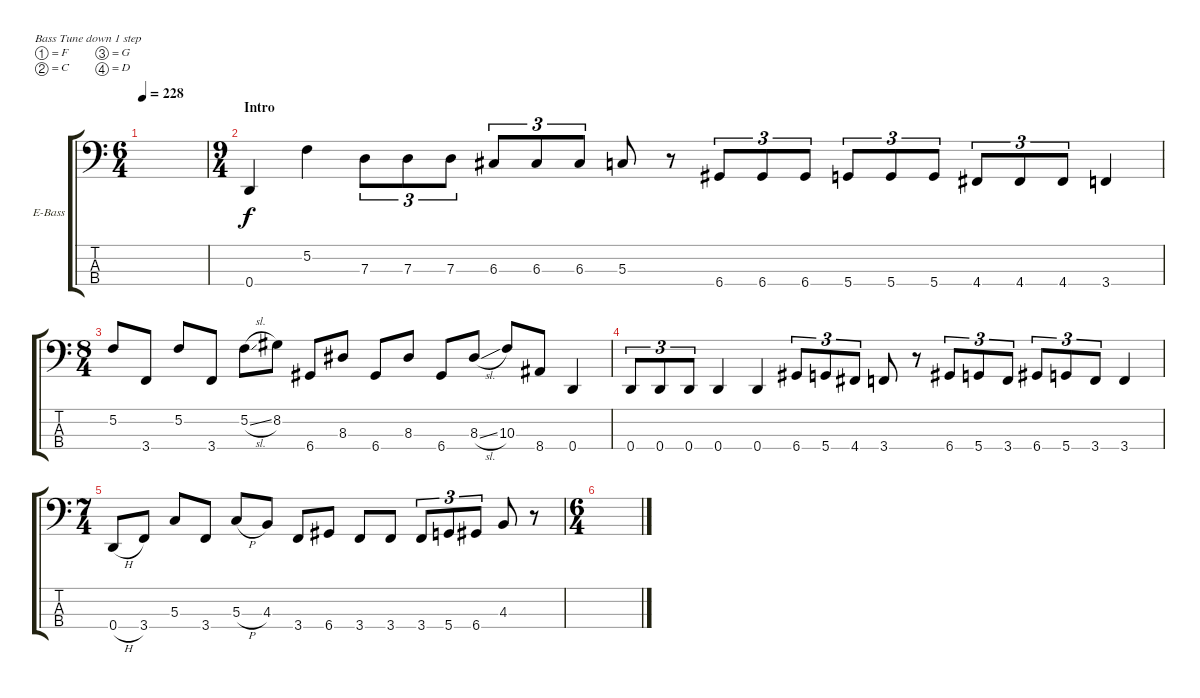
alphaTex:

\defaultSystemsLayout 4
\bracketExtendMode groupsimilarinstruments
\firstSystemTrackNameOrientation horizontal
\otherSystemsTrackNameOrientation horizontal
\track ("Benoit Claus" "E-Bass") {instrument electricbassfinger}
\staff {score tabs}
\tuning (F2 C2 G1 D1)
\ts (6 4)
\tempo 228
\clef f4
\ks c
|
\ts (9 4)
\section ("" "Intro")
0.4.4 5.2.4 7.3.8{tu (3 2)} 7.3.8{tu (3 2)} 7.3.8{tu (3 2)} 6.3.8{tu (3 2)} 6.3.8{tu (3 2)} 6.3.8{tu (3 2)} 5.3.8 r.8 6.4.8{tu (3 2)} 6.4.8{tu (3 2)} 6.4.8{tu (3 2)} 5.4.8{tu (3 2)} 5.4.8{tu (3 2)} 5.4.8{tu (3 2)} 4.4.8{tu (3 2)} 4.4.8{tu (3 2)} 4.4.8{tu (3 2)} 3.4.4 |
\ts (8 4)
5.2.8 3.4.8 5.2.8 3.4.8 5.2{sl}.8 8.2.8 6.4.8 8.3.8 6.4.8 8.3.8 6.4.8 8.3{sl}.8 10.3.8 8.4.8 0.4.4 |
0.4.8{tu (3 2)} 0.4.8{tu (3 2)} 0.4.8{tu (3 2)} 0.4.4 0.4.4 6.4.8{tu (3 2)} 5.4.8{tu (3 2)} 4.4.8{tu (3 2)} 3.4.8 r.8 6.4.8{tu (3 2)} 5.4.8{tu (3 2)} 3.4.8{tu (3 2)} 6.4.8{tu (3 2)} 5.4.8{tu (3 2)} 3.4.8{tu (3 2)} 3.4.4 |
\ts (7 4)
0.4{h}.8 3.4.8 5.3.8 3.4.8 5.3{h}.8 4.3.8 3.4.8 6.4.8 3.4.8 3.4.8 3.4.8{tu (3 2)} 5.4.8{tu (3 2)} 6.4.8{tu (3 2)} 4.3.8 r.8 |
\ts (6 4)
